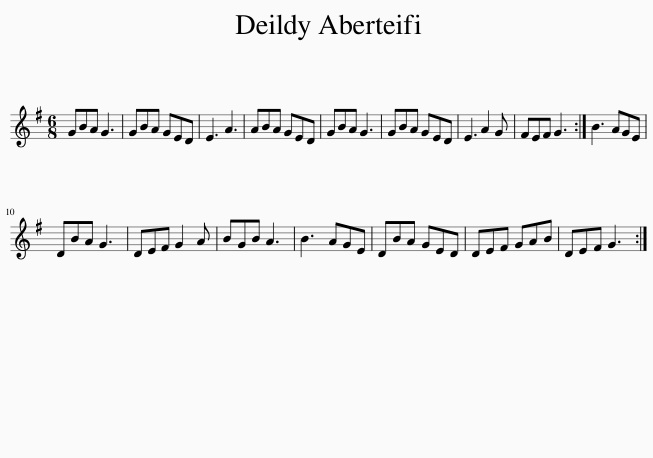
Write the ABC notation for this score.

X:1
L:1/8
M:6/8
I:linebreak $
K:G
V:1 treble
V:1
 GBA G3 | GBA GED | E3 A3 | ABA GED | GBA G3 | %5
 GBA GED | E3 A2 G | FEF G3 :| B3 AGE |$ DBA G3 | %10
 DEF G2 A | BGB A3 | B3 AGE | DBA GED | DEF GAB | %15
 DEF G3 :| %16
